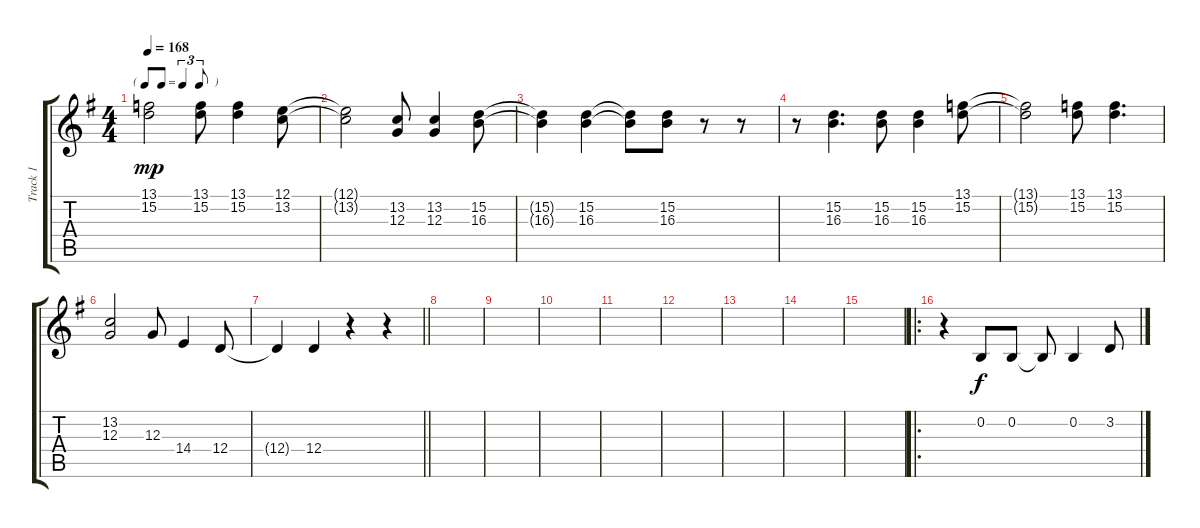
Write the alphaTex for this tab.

\track ("Track 1" "Track 1") {instrument tenorsax}
\staff {score tabs}
\tuning (E4 B3 G3 D3 A2 E2) {hide}
\ts (4 4)
\tf triplet8th
\tempo 168
\clef g2
\ks g
(13.1{t} 15.2{t}).2{dy mp} (13.1 15.2).8 (13.1 15.2).4 (12.1 13.2).8 |
(12.1{t} 13.2{t}).2 (13.2 12.3).8 (13.2 12.3).4 (15.2 16.3).8 |
(15.2{t} 16.3{t}).4 (15.2 16.3).4 (15.2{t} 16.3{t}).8 (15.2 16.3).8 r.8 r.8 |
r.8 (15.2 16.3).4{d} (15.2 16.3).8 (15.2 16.3).4 (13.1 15.2).8 |
(13.1{t} 15.2{t}).2 (13.1 15.2).8 (13.1 15.2).4{d} |
(13.2 12.3).2 12.3.8 14.4.4 12.4.8 |
\barLineRight lightlight
12.4{t}.4 12.4.4 r.4{instrument tenorsax} r.4 |
|
|
|
|
|
|
|
|
\ro
r.4 0.2.8{dy f} 0.2.8 0.2{t}.8 0.2.4 3.2.8
